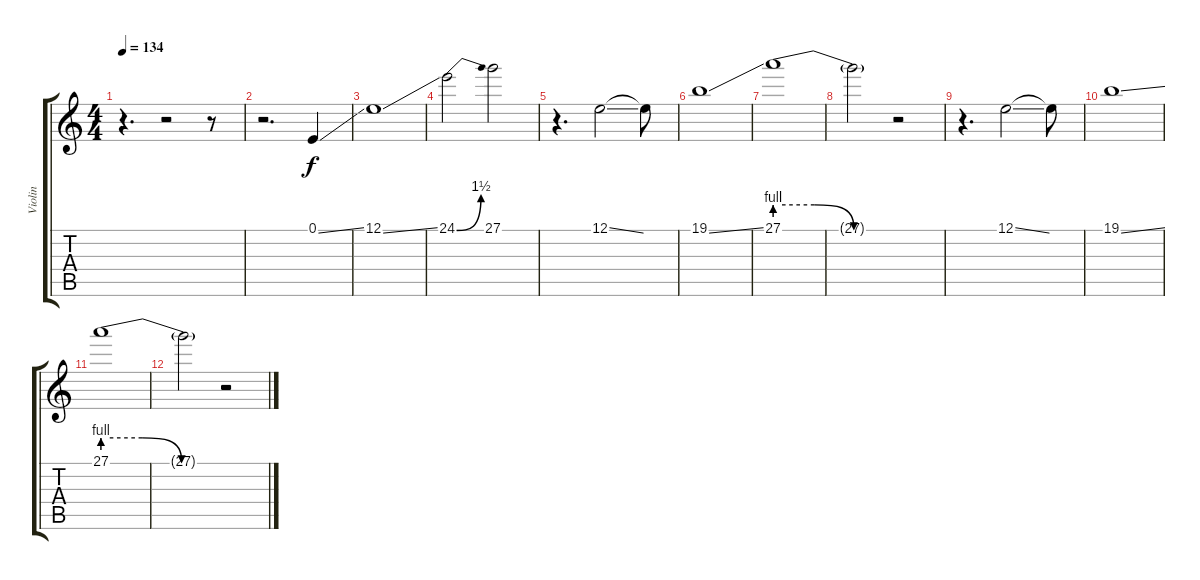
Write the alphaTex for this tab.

\track ("Violin" "Violin") {instrument violin}
\staff {score tabs}
\tuning (E4 B3 G3 D3 A2 E2) {hide}
\ts (4 4)
\tempo 134
\clef g2
\ks c
r.4{d dy f} r.2 r.8 |
r.2{d} 0.1{ss}.4 |
12.1{ss}.1 |
24.1{be (bend 0 0 60 6)}.2 27.1.2 |
r.4{d} 12.1{ss}.2 12.1{t}.8 |
19.1{ss}.1 |
27.1{be (custom 0 4 20 4 40 0 60 0)}.1 |
27.1{t}.2 r.2 |
r.4{d} 12.1{ss}.2 12.1{t}.8 |
19.1{ss}.1 |
27.1{be (custom 0 4 20 4 40 0 60 0)}.1 |
27.1{t}.2 r.2
